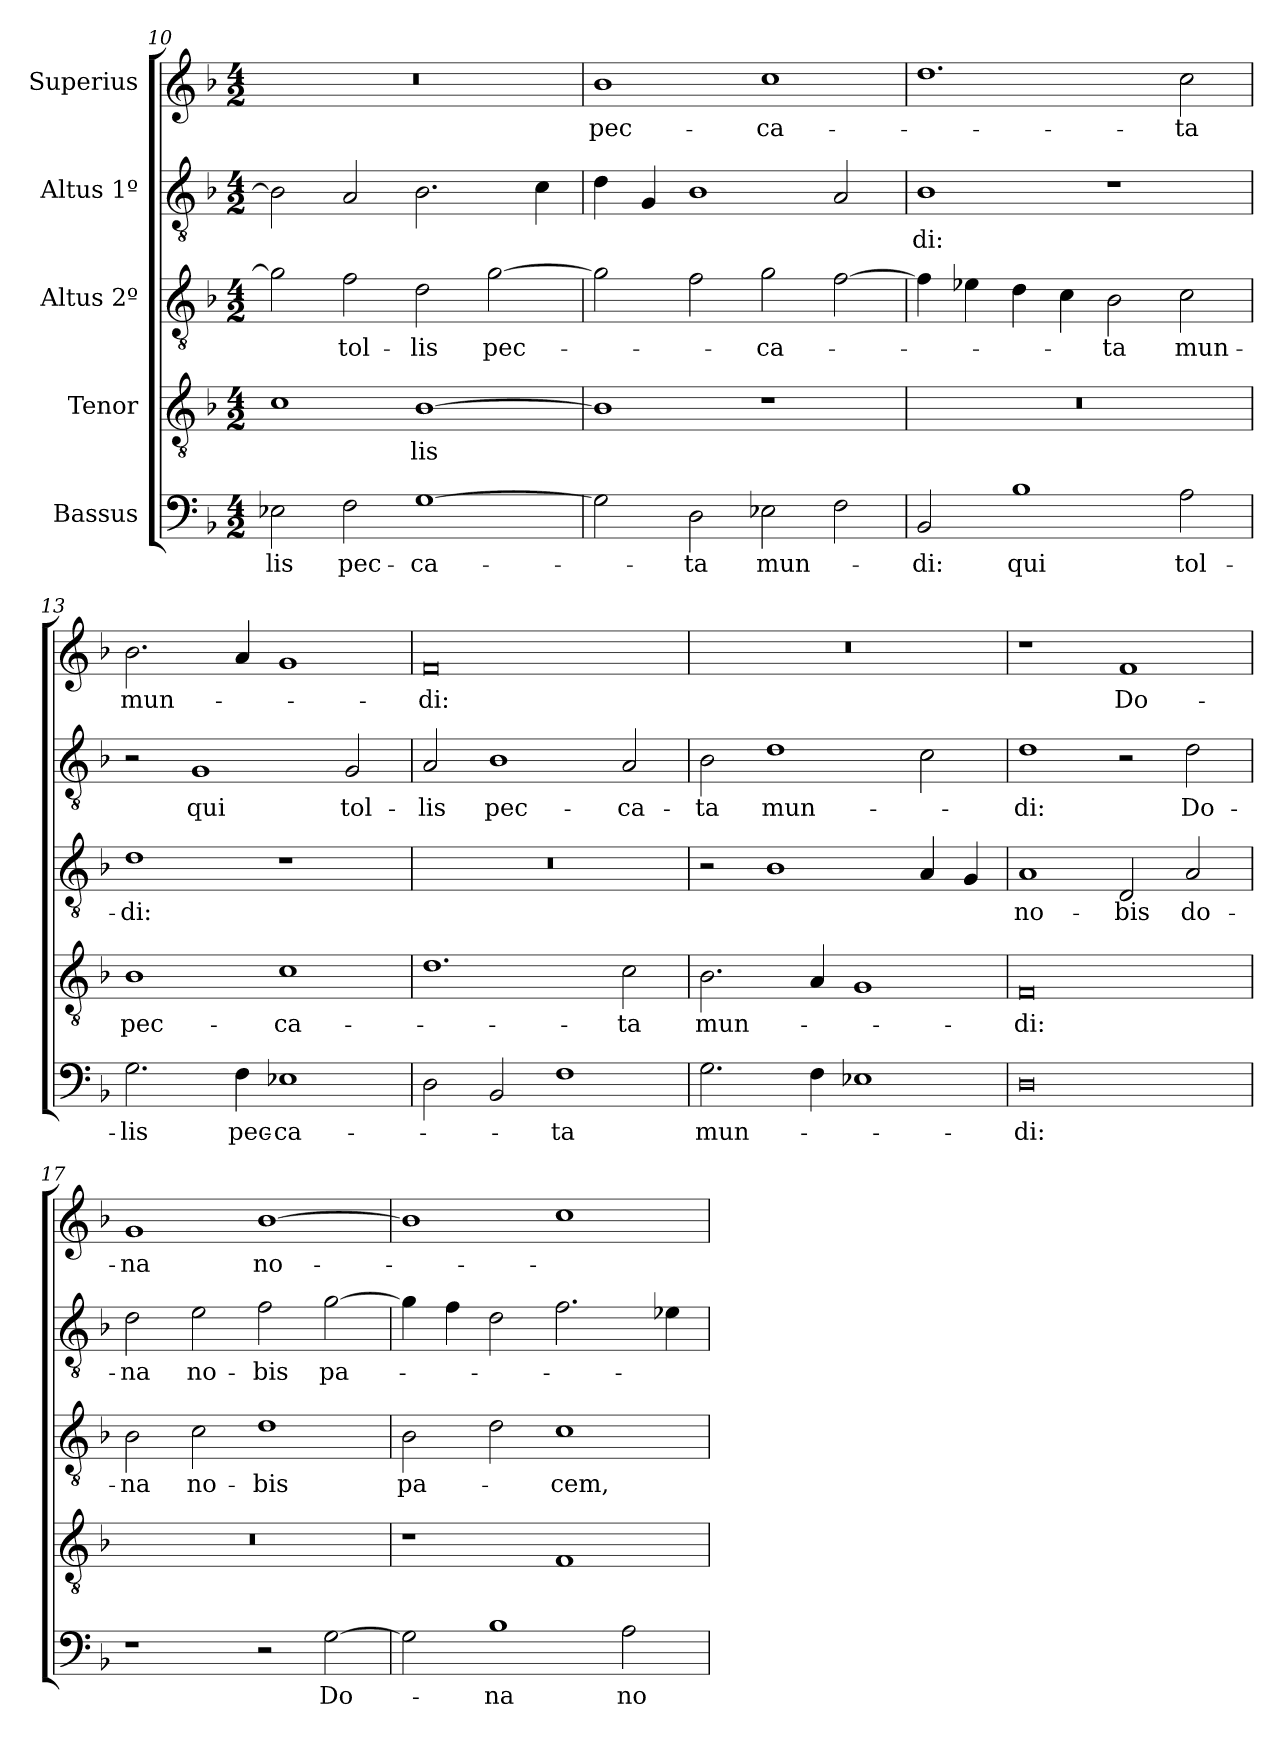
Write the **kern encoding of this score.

**kern	**text	**kern	**text	**kern	**text	**kern	**text	**kern	**text
*part5	*part5	*part4	*part4	*part3	*part3	*part2	*part2	*part1	*part1
*staff5	*staff5	*staff4	*staff4	*staff3	*staff3	*staff2	*staff2	*staff1	*staff1
*I"Bassus	*	*I"Tenor	*	*I"Altus 2º	*	*I"Altus 1º	*	*I"Superius	*
*clefF4	*	*clefGv2	*	*clefGv2	*	*clefGv2	*	*clefG2	*
*k[b-]	*	*k[b-]	*	*k[b-]	*	*k[b-]	*	*k[b-]	*
*M4/2	*	*M4/2	*	*M4/2	*	*M4/2	*	*M4/2	*
=10	=10	=10	=10	=10	=10	=10	=10	=10	=10
2E-X\	-lis	1c\	.	2g\]	.	2B-\]	.	0r	.
2F\	pec-	.	.	2f\	tol-	2A/	.	.	.
[1G\	-ca-	[1B-\	-lis	2d\	-lis	2.B-\	.	.	.
.	.	.	.	[2g\	pec-	.	.	.	.
.	.	.	.	.	.	4c\	.	.	.
=11	=11	=11	=11	=11	=11	=11	=11	=11	=11
2G\]	.	1B-\]	.	2g\]	.	4d\	.	1b-\	pec-
.	.	.	.	.	.	4G/	.	.	.
2D\	-ta	.	.	2f\	.	1B-\	.	.	.
2E-X\	mun-	1r	.	2g\	-ca-	.	.	1cc\	-ca-
2F\	.	.	.	[2f\	.	2A/	.	.	.
=12	=12	=12	=12	=12	=12	=12	=12	=12	=12
2BB-/	-di:	0r	.	4f\]	.	1B-\	-di:	1.dd\	.
.	.	.	.	4e-X\	.	.	.	.	.
1B-\	qui	.	.	4d\	.	.	.	.	.
.	.	.	.	4c\	.	.	.	.	.
.	.	.	.	2B-\	-ta	1r	.	.	.
2A\	tol-	.	.	2c\	mun-	.	.	2cc\	-ta
=13	=13	=13	=13	=13	=13	=13	=13	=13	=13
2.G\	-lis	1B-\	pec-	1d\	-di:	2r	.	2.b-\	mun-
.	.	.	.	.	.	1G/	qui	.	.
4F\	pec-	.	.	.	.	.	.	4a/	.
1E-X\	-ca-	1c\	-ca-	1r	.	.	.	1g/	.
.	.	.	.	.	.	2G/	tol-	.	.
=14	=14	=14	=14	=14	=14	=14	=14	=14	=14
2D\	.	1.d\	.	0r	.	2A/	-lis	0f/	-di:
2BB-/	.	.	.	.	.	1B-\	pec-	.	.
1F\	-ta	.	.	.	.	.	.	.	.
.	.	2c\	-ta	.	.	2A/	-ca-	.	.
=15	=15	=15	=15	=15	=15	=15	=15	=15	=15
2.G\	mun-	2.B-\	mun-	2r	.	2B-\	-ta	0r	.
.	.	.	.	1B-\	.	1d\	mun-	.	.
4F\	.	4A/	.	.	.	.	.	.	.
1E-X\	.	1G/	.	.	.	.	.	.	.
.	.	.	.	4A/	.	2c\	.	.	.
.	.	.	.	4G/	.	.	.	.	.
=16	=16	=16	=16	=16	=16	=16	=16	=16	=16
0D\	-di:	0F/	-di:	1A/	no-	1d\	-di:	1r	.
.	.	.	.	2D/	-bis	2r	.	1f/	Do-
.	.	.	.	2A/	do-	2d\	Do-	.	.
=17	=17	=17	=17	=17	=17	=17	=17	=17	=17
1r	.	0r	.	2B-\	-na	2d\	-na	1g/	-na
.	.	.	.	2c\	no-	2e\	no-	.	.
2r	.	.	.	1d\	-bis	2f\	-bis	[1b-\	no-
[2G\	Do-	.	.	.	.	[2g\	pa-	.	.
=18	=18	=18	=18	=18	=18	=18	=18	=18	=18
2G\]	.	1r	.	2B-\	pa-	4g\]	.	1b-\]	.
.	.	.	.	.	.	4f\	.	.	.
1B-\	-na	.	.	2d\	.	2d\	.	.	.
.	.	1F/	.	1c\	-cem,	2.f\	.	1cc\	.
2A\	no-	.	.	.	.	.	.	.	.
.	.	.	.	.	.	4e-X\	.	.	.
=	=	=	=	=	=	=	=	=	=
*-	*-	*-	*-	*-	*-	*-	*-	*-	*-
